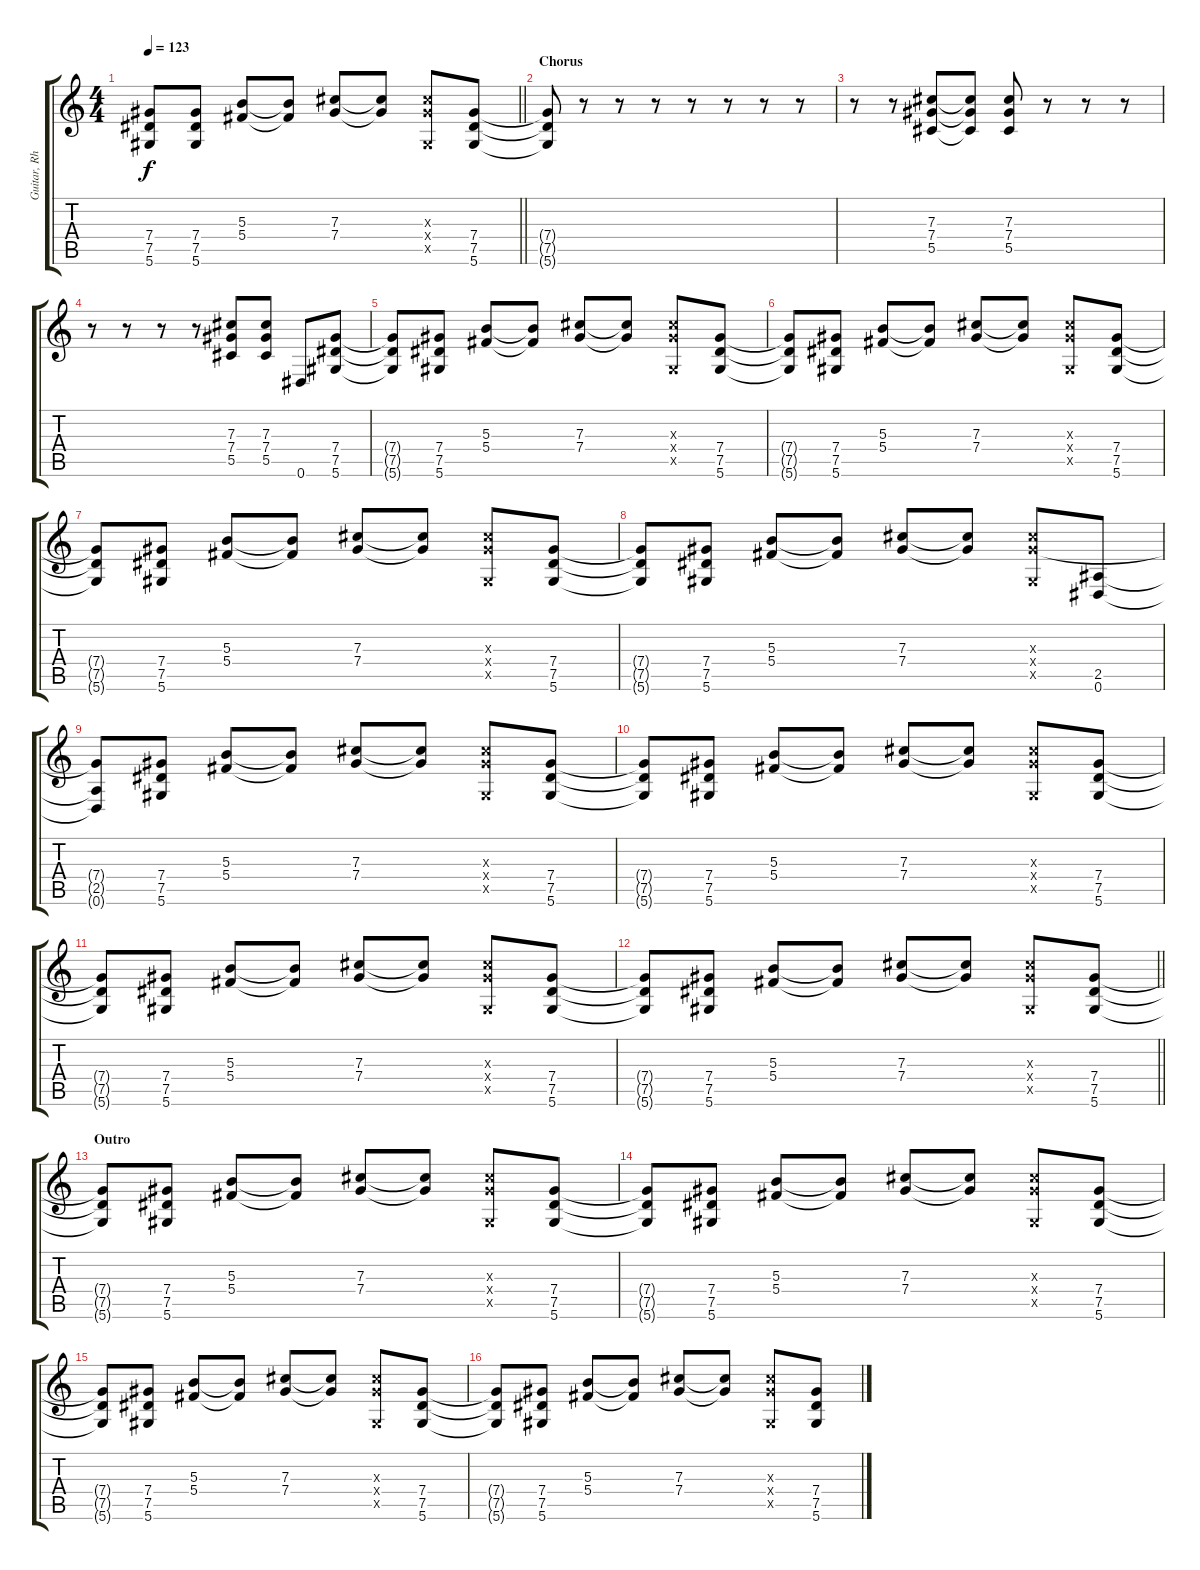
\track ("Guitar, Rhythm" "Guitar, Rh") {instrument overdrivenguitar}
\staff {score tabs}
\tuning (Eb4 Bb3 Gb3 Db3 Ab2 Eb2) {hide}
\ts (4 4)
\tempo 123
\clef g2
\barLineRight lightlight
\ks c
(7.4{t} 7.5{t} 5.6{t}).8{dy f} (7.4 7.5 5.6).8 (5.3 5.4).8 (5.3{t} 5.4{t}).8 (7.3 7.4).8 (7.3{t} 7.4{t}).8 (7.3{x} 7.4{x} 0.5{x}).8 (7.4 7.5 5.6).8 |
\section ("" "Chorus")
(7.4{t} 7.5{t} 5.6{t}).8 r.8 r.8 r.8 r.8 r.8 r.8 r.8 |
r.8 r.8 (7.3 7.4 5.5).8 (7.3{t} 7.4{t} 5.5{t}).8 (7.3 7.4 5.5).8 r.8 r.8 r.8 |
r.8 r.8 r.8 r.8 (7.3 7.4 5.5).8 (7.3 7.4 5.5).8 0.6.8 (7.4 7.5 5.6).8 |
(7.4{t} 7.5{t} 5.6{t}).8 (7.4 7.5 5.6).8 (5.3 5.4).8 (5.3{t} 5.4{t}).8 (7.3 7.4).8 (7.3{t} 7.4{t}).8 (7.3{x} 7.4{x} 0.5{x}).8 (7.4 7.5 5.6).8 |
(7.4{t} 7.5{t} 5.6{t}).8 (7.4 7.5 5.6).8 (5.3 5.4).8 (5.3{t} 5.4{t}).8 (7.3 7.4).8 (7.3{t} 7.4{t}).8 (7.3{x} 7.4{x} 0.5{x}).8 (7.4 7.5 5.6).8 |
(7.4{t} 7.5{t} 5.6{t}).8 (7.4 7.5 5.6).8 (5.3 5.4).8 (5.3{t} 5.4{t}).8 (7.3 7.4).8 (7.3{t} 7.4{t}).8 (7.3{x} 7.4{x} 0.5{x}).8 (7.4 7.5 5.6).8 |
(7.4{t} 7.5{t} 5.6{t}).8 (7.4 7.5 5.6).8 (5.3 5.4).8 (5.3{t} 5.4{t}).8 (7.3 7.4).8 (7.3{t} 7.4{t}).8 (7.3{x} 7.4{x} 0.5{x}).8 (2.5 0.6).8 |
(7.4{t} 2.5{t} 0.6{t}).8 (7.4 7.5 5.6).8 (5.3 5.4).8 (5.3{t} 5.4{t}).8 (7.3 7.4).8 (7.3{t} 7.4{t}).8 (7.3{x} 7.4{x} 0.5{x}).8 (7.4 7.5 5.6).8 |
(7.4{t} 7.5{t} 5.6{t}).8 (7.4 7.5 5.6).8 (5.3 5.4).8 (5.3{t} 5.4{t}).8 (7.3 7.4).8 (7.3{t} 7.4{t}).8 (7.3{x} 7.4{x} 0.5{x}).8 (7.4 7.5 5.6).8 |
(7.4{t} 7.5{t} 5.6{t}).8 (7.4 7.5 5.6).8 (5.3 5.4).8 (5.3{t} 5.4{t}).8 (7.3 7.4).8 (7.3{t} 7.4{t}).8 (7.3{x} 7.4{x} 0.5{x}).8 (7.4 7.5 5.6).8 |
\barLineRight lightlight
(7.4{t} 7.5{t} 5.6{t}).8 (7.4 7.5 5.6).8 (5.3 5.4).8 (5.3{t} 5.4{t}).8 (7.3 7.4).8 (7.3{t} 7.4{t}).8 (7.3{x} 7.4{x} 0.5{x}).8 (7.4 7.5 5.6).8 |
\section ("" "Outro")
(7.4{t} 7.5{t} 5.6{t}).8 (7.4 7.5 5.6).8 (5.3 5.4).8 (5.3{t} 5.4{t}).8 (7.3 7.4).8 (7.3{t} 7.4{t}).8 (7.3{x} 7.4{x} 0.5{x}).8 (7.4 7.5 5.6).8 |
(7.4{t} 7.5{t} 5.6{t}).8 (7.4 7.5 5.6).8 (5.3 5.4).8 (5.3{t} 5.4{t}).8 (7.3 7.4).8 (7.3{t} 7.4{t}).8 (7.3{x} 7.4{x} 0.5{x}).8 (7.4 7.5 5.6).8 |
(7.4{t} 7.5{t} 5.6{t}).8 (7.4 7.5 5.6).8 (5.3 5.4).8 (5.3{t} 5.4{t}).8 (7.3 7.4).8 (7.3{t} 7.4{t}).8 (7.3{x} 7.4{x} 0.5{x}).8 (7.4 7.5 5.6).8 |
(7.4{t} 7.5{t} 5.6{t}).8 (7.4 7.5 5.6).8 (5.3 5.4).8 (5.3{t} 5.4{t}).8 (7.3 7.4).8 (7.3{t} 7.4{t}).8 (7.3{x} 7.4{x} 0.5{x}).8 (7.4 7.5 5.6).8
